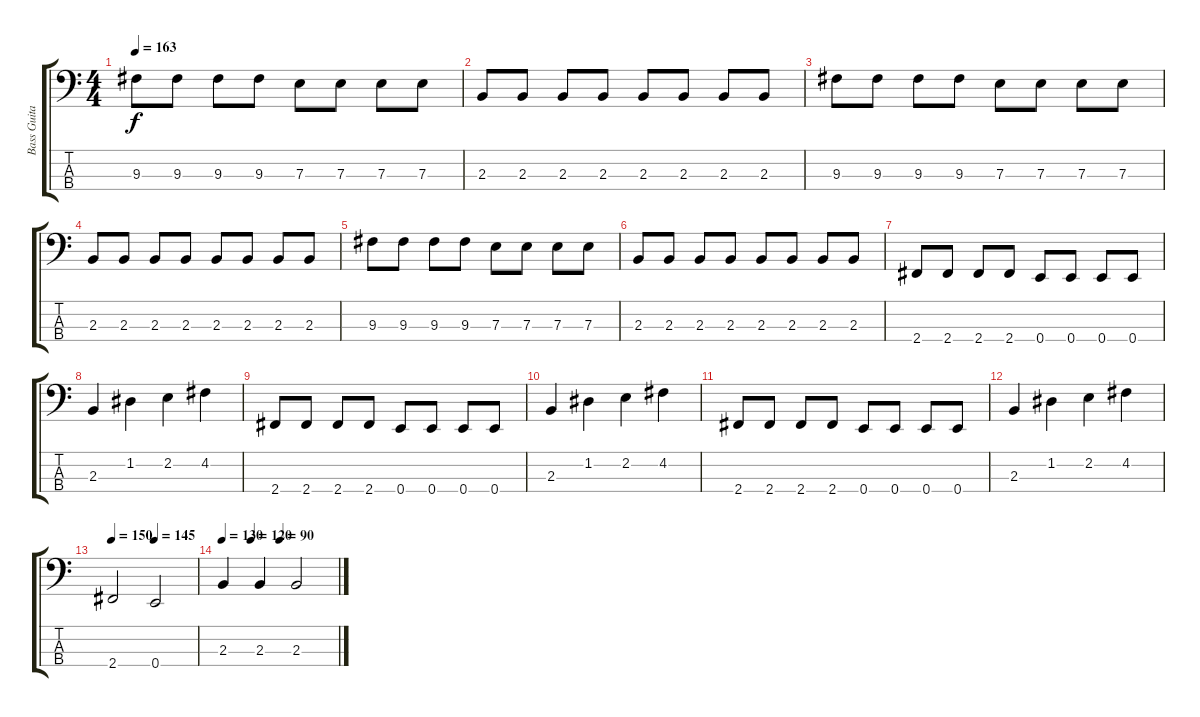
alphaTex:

\track ("Bass Guitar" "Bass Guita") {instrument electricbassfinger}
\staff {score tabs}
\tuning (G2 D2 A1 E1) {hide}
\ts (4 4)
\tempo 163
\clef f4
\ks c
9.3.8{dy f} 9.3.8 9.3.8 9.3.8 7.3.8 7.3.8 7.3.8 7.3.8 |
2.3.8 2.3.8 2.3.8 2.3.8 2.3.8 2.3.8 2.3.8 2.3.8 |
9.3.8 9.3.8 9.3.8 9.3.8 7.3.8 7.3.8 7.3.8 7.3.8 |
2.3.8 2.3.8 2.3.8 2.3.8 2.3.8 2.3.8 2.3.8 2.3.8 |
9.3.8 9.3.8 9.3.8 9.3.8 7.3.8 7.3.8 7.3.8 7.3.8 |
2.3.8 2.3.8 2.3.8 2.3.8 2.3.8 2.3.8 2.3.8 2.3.8 |
2.4.8 2.4.8 2.4.8 2.4.8 0.4.8 0.4.8 0.4.8 0.4.8 |
2.3.4 1.2.4 2.2.4 4.2.4 |
2.4.8 2.4.8 2.4.8 2.4.8 0.4.8 0.4.8 0.4.8 0.4.8 |
2.3.4 1.2.4 2.2.4 4.2.4 |
2.4.8 2.4.8 2.4.8 2.4.8 0.4.8 0.4.8 0.4.8 0.4.8 |
2.3.4 1.2.4 2.2.4 4.2.4 |
\tempo 150
\tempo (145 0.5)
2.4.2 0.4.2 |
\tempo 130
\tempo (120 0.25)
\tempo (90 0.5)
2.3.4 2.3.4 2.3.2
